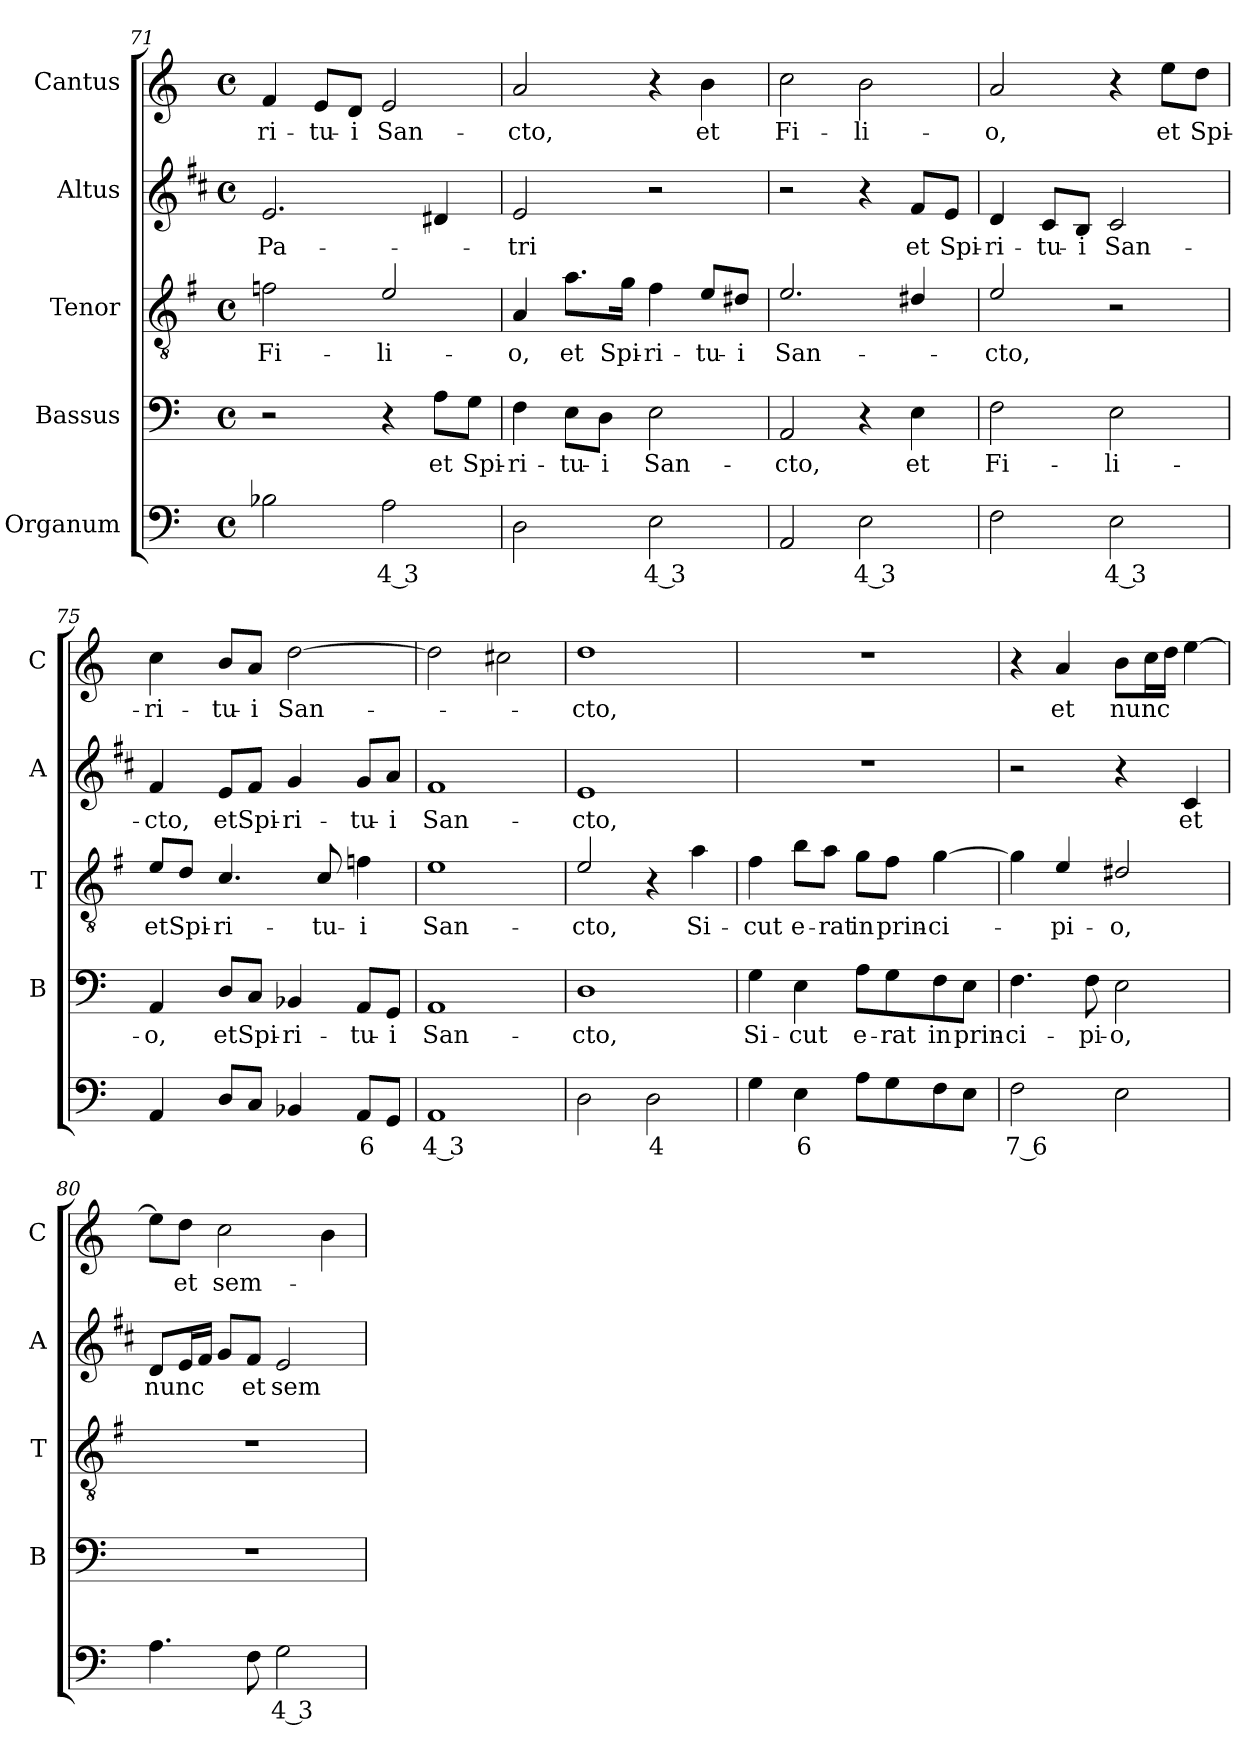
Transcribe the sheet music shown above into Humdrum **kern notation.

**kern	**text	**kern	**text	**kern	**text	**kern	**text	**kern	**text
*part5	*part5	*part4	*part4	*part3	*part3	*part2	*part2	*part1	*part1
*staff5	*staff5	*staff4	*staff4	*staff3	*staff3	*staff2	*staff2	*staff1	*staff1
*I"Organum	*	*I"Bassus	*	*I"Tenor	*	*I"Altus	*	*I"Cantus	*
*	*	*I'B	*	*I'T	*	*I'A	*	*I'C	*
*clefF4	*	*clefF4	*	*clefGv2	*	*clefG2	*	*clefG2	*
*	*	*	*	*ITrd4c7	*	*ITrd1c2	*	*	*
*k[]	*	*k[]	*	*k[]	*	*k[]	*	*k[]	*
*C:	*	*C:	*	*C:	*	*C:	*	*C:	*
*M4/4	*	*M4/4	*	*M4/4	*	*M4/4	*	*M4/4	*
*met(c)	*	*met(c)	*	*met(c)	*	*met(c)	*	*met(c)	*
=71	=71	=71	=71	=71	=71	=71	=71	=71	=71
!	!	!	!	!	!LO:LY:b	!	!LO:LY:b	!	!LO:LY:b
2B-X\	.	2r	.	2B-X\	Fi-	2.d/	Pa-	4f/	-ri-
!	!	!	!	!	!	!	!	!	!LO:LY:b
.	.	.	.	.	.	.	.	8e/L	-tu-
!	!	!	!	!	!	!	!	!	!LO:LY:b
.	.	.	.	.	.	.	.	8d/J	-i
!	!LO:LY:b	!	!	!	!LO:LY:b	!	!	!	!LO:LY:b
2A\	4 3	4r	.	2A/	-li-	.	.	2e/	San-
!	!	!	!LO:LY:b	!	!	!	!	!	!
.	.	8A\L	et	.	.	4c#X/	.	.	.
!	!	!	!LO:LY:b	!	!	!	!	!	!
.	.	8G\J	Spi-	.	.	.	.	.	.
=72	=72	=72	=72	=72	=72	=72	=72	=72	=72
!	!	!	!LO:LY:b	!	!LO:LY:b	!	!LO:LY:b	!	!LO:LY:b
2D\	.	4F\	-ri-	4D/	-o,	2d/	-tri	2a/	-cto,
!	!	!	!LO:LY:b	!	!LO:LY:b	!	!	!	!
.	.	8E\L	-tu-	8.d\L	et	.	.	.	.
!	!	!	!LO:LY:b	!	!	!	!	!	!
.	.	8D\J	-i	.	.	.	.	.	.
!	!	!	!	!	!LO:LY:b	!	!	!	!
.	.	.	.	16c\Jk	Spi-	.	.	.	.
!	!LO:LY:b	!	!LO:LY:b	!	!LO:LY:b	!	!	!	!
2E\	4 3	2E\	San-	4B\	-ri-	2r	.	4r	.
!	!	!	!	!	!LO:LY:b	!	!	!	!LO:LY:b
.	.	.	.	8A/L	-tu-	.	.	4b\	et
!	!	!	!	!	!LO:LY:b	!	!	!	!
.	.	.	.	8G#X/J	-i	.	.	.	.
=73	=73	=73	=73	=73	=73	=73	=73	=73	=73
!	!	!	!LO:LY:b	!	!LO:LY:b	!	!	!	!LO:LY:b
2AA/	.	2AA/	-cto,	2.A/	San-	2r	.	2cc\	Fi-
!	!LO:LY:b	!	!	!	!	!	!	!	!LO:LY:b
2E\	4 3	4r	.	.	.	4r	.	2b\	-li-
!	!	!	!LO:LY:b	!	!	!	!LO:LY:b	!	!
.	.	4E\	et	4G#X/	.	8e/L	et	.	.
!	!	!	!	!	!	!	!LO:LY:b	!	!
.	.	.	.	.	.	8d/J	Spi-	.	.
!!LO:PB:g=z
=74	=74	=74	=74	=74	=74	=74	=74	=74	=74
!	!	!	!LO:LY:b	!	!LO:LY:b	!	!LO:LY:b	!	!LO:LY:b
2F\	.	2F\	Fi-	2A/	-cto,	4c/	-ri-	2a/	-o,
!	!	!	!	!	!	!	!LO:LY:b	!	!
.	.	.	.	.	.	8B/L	-tu-	.	.
!	!	!	!	!	!	!	!LO:LY:b	!	!
.	.	.	.	.	.	8A/J	-i	.	.
!	!LO:LY:b	!	!LO:LY:b	!	!	!	!LO:LY:b	!	!
2E\	4 3	2E\	-li-	2r	.	2B/	San-	4r	.
!	!	!	!	!	!	!	!	!	!LO:LY:b
.	.	.	.	.	.	.	.	8ee\L	et
!	!	!	!	!	!	!	!	!	!LO:LY:b
.	.	.	.	.	.	.	.	8dd\J	Spi-
=75	=75	=75	=75	=75	=75	=75	=75	=75	=75
!	!	!	!LO:LY:b	!	!LO:LY:b	!	!LO:LY:b	!	!LO:LY:b
4AA/	.	4AA/	-o,	8A/L	et	4e/	-cto,	4cc\	-ri-
!	!	!	!	!	!LO:LY:b	!	!	!	!
.	.	.	.	8G/J	Spi-	.	.	.	.
!	!	!	!LO:LY:b	!	!LO:LY:b	!	!LO:LY:b	!	!LO:LY:b
8D/L	.	8D/L	et	4.F/	-ri-	8d/L	et	8b/L	-tu-
!	!	!	!LO:LY:b	!	!	!	!LO:LY:b	!	!LO:LY:b
8C/J	.	8C/J	Spi-	.	.	8e/J	Spi-	8a/J	-i
!	!	!	!LO:LY:b	!	!	!	!LO:LY:b	!	!LO:LY:b
4BB-X/	.	4BB-X/	-ri-	.	.	4f/	-ri-	[2dd\	San-
!	!	!	!	!	!LO:LY:b	!	!	!	!
.	.	.	.	8F/	-tu-	.	.	.	.
!	!LO:LY:b	!	!LO:LY:b	!	!LO:LY:b	!	!LO:LY:b	!	!
8AA/L	6	8AA/L	-tu-	4B-X\	-i	8f/L	-tu-	.	.
!	!	!	!LO:LY:b	!	!	!	!LO:LY:b	!	!
8GG/J	.	8GG/J	-i	.	.	8g/J	-i	.	.
=76	=76	=76	=76	=76	=76	=76	=76	=76	=76
!	!LO:LY:b	!	!LO:LY:b	!	!LO:LY:b	!	!LO:LY:b	!	!
1AA	4 3	1AA	San-	1A	San-	1e	San-	2dd\]	.
.	.	.	.	.	.	.	.	2cc#X\	.
=77	=77	=77	=77	=77	=77	=77	=77	=77	=77
!	!	!	!LO:LY:b	!	!LO:LY:b	!	!LO:LY:b	!	!LO:LY:b
2D\	.	1D	-cto,	2A/	-cto,	1d	-cto,	1dd	-cto,
!	!LO:LY:b	!	!	!	!	!	!	!	!
2D\	4	.	.	4r	.	.	.	.	.
!	!	!	!	!	!LO:LY:b	!	!	!	!
.	.	.	.	4d\	Si-	.	.	.	.
=78	=78	=78	=78	=78	=78	=78	=78	=78	=78
!	!	!	!LO:LY:b	!	!LO:LY:b	!	!	!	!
4G\	.	4G\	Si-	4B\	-cut	1r	.	1r	.
!	!LO:LY:b	!	!LO:LY:b	!	!LO:LY:b	!	!	!	!
4E\	6	4E\	-cut	8e\L	e-	.	.	.	.
!	!	!	!	!	!LO:LY:b	!	!	!	!
.	.	.	.	8d\J	-rat	.	.	.	.
!	!	!	!LO:LY:b	!	!LO:LY:b	!	!	!	!
8A\L	.	8A\L	e-	8c\L	in	.	.	.	.
!	!	!	!LO:LY:b	!	!LO:LY:b	!	!	!	!
8G\	.	8G\	-rat	8B\J	prin-	.	.	.	.
!	!	!	!LO:LY:b	!	!LO:LY:b	!	!	!	!
8F\	.	8F\	in	[4c\	-ci-	.	.	.	.
!	!	!	!LO:LY:b	!	!	!	!	!	!
8E\J	.	8E\J	prin-	.	.	.	.	.	.
=79	=79	=79	=79	=79	=79	=79	=79	=79	=79
!	!LO:LY:b	!	!LO:LY:b	!	!	!	!	!	!
2F\	7 6	4.F\	-ci-	4c\]	.	2r	.	4r	.
!	!	!	!	!	!LO:LY:b	!	!	!	!LO:LY:b
.	.	.	.	4A/	-pi-	.	.	4a/	et
!	!	!	!LO:LY:b	!	!	!	!	!	!
.	.	8F\	-pi-	.	.	.	.	.	.
!	!	!	!LO:LY:b	!	!LO:LY:b	!	!	!	!LO:LY:b
2E\	.	2E\	-o,	2G#X/	-o,	4r	.	8b\L	nunc
.	.	.	.	.	.	.	.	16cc\L	.
.	.	.	.	.	.	.	.	16dd\JJ	.
!	!	!	!	!	!	!	!LO:LY:b	!	!
.	.	.	.	.	.	4B/	et	[4ee\	.
=80	=80	=80	=80	=80	=80	=80	=80	=80	=80
!	!	!	!	!	!	!	!LO:LY:b	!	!
4.A\	.	1r	.	1r	.	8c/L	nunc	8ee\L]	.
!	!	!	!	!	!	!	!	!	!LO:LY:b
.	.	.	.	.	.	16d/L	.	8dd\J	et
.	.	.	.	.	.	16e/JJ	.	.	.
!	!	!	!	!	!	!	!	!	!LO:LY:b
.	.	.	.	.	.	8f/L	.	2cc\	sem-
!	!	!	!	!	!	!	!LO:LY:b	!	!
8F\	.	.	.	.	.	8e/J	et	.	.
!	!LO:LY:b	!	!	!	!	!	!LO:LY:b	!	!
2G\	4 3	.	.	.	.	2d/	sem-	.	.
.	.	.	.	.	.	.	.	4b\	.
=	=	=	=	=	=	=	=	=	=
*-	*-	*-	*-	*-	*-	*-	*-	*-	*-
